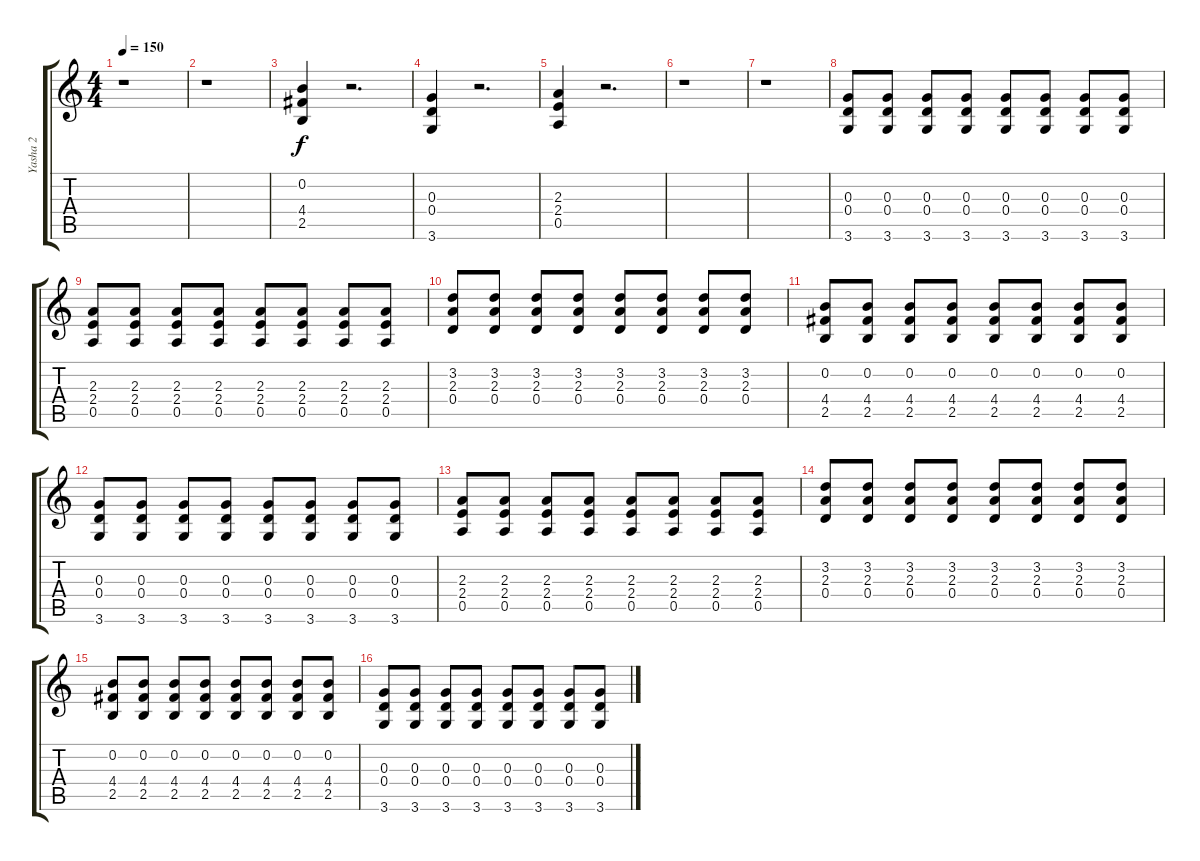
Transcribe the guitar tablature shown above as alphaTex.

\track ("Yasha 2" "Yasha 2") {instrument distortionguitar}
\staff {score tabs}
\tuning (E4 B3 G3 D3 A2 E2) {hide}
\ts (4 4)
\tempo 150
\clef g2
\ks c
r.1{dy f} |
r.1 |
(0.2 4.4 2.5).4 r.2{d} |
(0.3 0.4 3.6).4 r.2{d} |
(2.3 2.4 0.5).4 r.2{d} |
r.1 |
r.1 |
(0.3 0.4 3.6).8 (0.3 0.4 3.6).8 (0.3 0.4 3.6).8 (0.3 0.4 3.6).8 (0.3 0.4 3.6).8 (0.3 0.4 3.6).8 (0.3 0.4 3.6).8 (0.3 0.4 3.6).8 |
(2.3 2.4 0.5).8 (2.3 2.4 0.5).8 (2.3 2.4 0.5).8 (2.3 2.4 0.5).8 (2.3 2.4 0.5).8 (2.3 2.4 0.5).8 (2.3 2.4 0.5).8 (2.3 2.4 0.5).8 |
(3.2 2.3 0.4).8 (3.2 2.3 0.4).8 (3.2 2.3 0.4).8 (3.2 2.3 0.4).8 (3.2 2.3 0.4).8 (3.2 2.3 0.4).8 (3.2 2.3 0.4).8 (3.2 2.3 0.4).8 |
(0.2 4.4 2.5).8 (0.2 4.4 2.5).8 (0.2 4.4 2.5).8 (0.2 4.4 2.5).8 (0.2 4.4 2.5).8 (0.2 4.4 2.5).8 (0.2 4.4 2.5).8 (0.2 4.4 2.5).8 |
(0.3 0.4 3.6).8 (0.3 0.4 3.6).8 (0.3 0.4 3.6).8 (0.3 0.4 3.6).8 (0.3 0.4 3.6).8 (0.3 0.4 3.6).8 (0.3 0.4 3.6).8 (0.3 0.4 3.6).8 |
(2.3 2.4 0.5).8 (2.3 2.4 0.5).8 (2.3 2.4 0.5).8 (2.3 2.4 0.5).8 (2.3 2.4 0.5).8 (2.3 2.4 0.5).8 (2.3 2.4 0.5).8 (2.3 2.4 0.5).8 |
(3.2 2.3 0.4).8 (3.2 2.3 0.4).8 (3.2 2.3 0.4).8 (3.2 2.3 0.4).8 (3.2 2.3 0.4).8 (3.2 2.3 0.4).8 (3.2 2.3 0.4).8 (3.2 2.3 0.4).8 |
(0.2 4.4 2.5).8 (0.2 4.4 2.5).8 (0.2 4.4 2.5).8 (0.2 4.4 2.5).8 (0.2 4.4 2.5).8 (0.2 4.4 2.5).8 (0.2 4.4 2.5).8 (0.2 4.4 2.5).8 |
(0.3 0.4 3.6).8 (0.3 0.4 3.6).8 (0.3 0.4 3.6).8 (0.3 0.4 3.6).8 (0.3 0.4 3.6).8 (0.3 0.4 3.6).8 (0.3 0.4 3.6).8 (0.3 0.4 3.6).8
